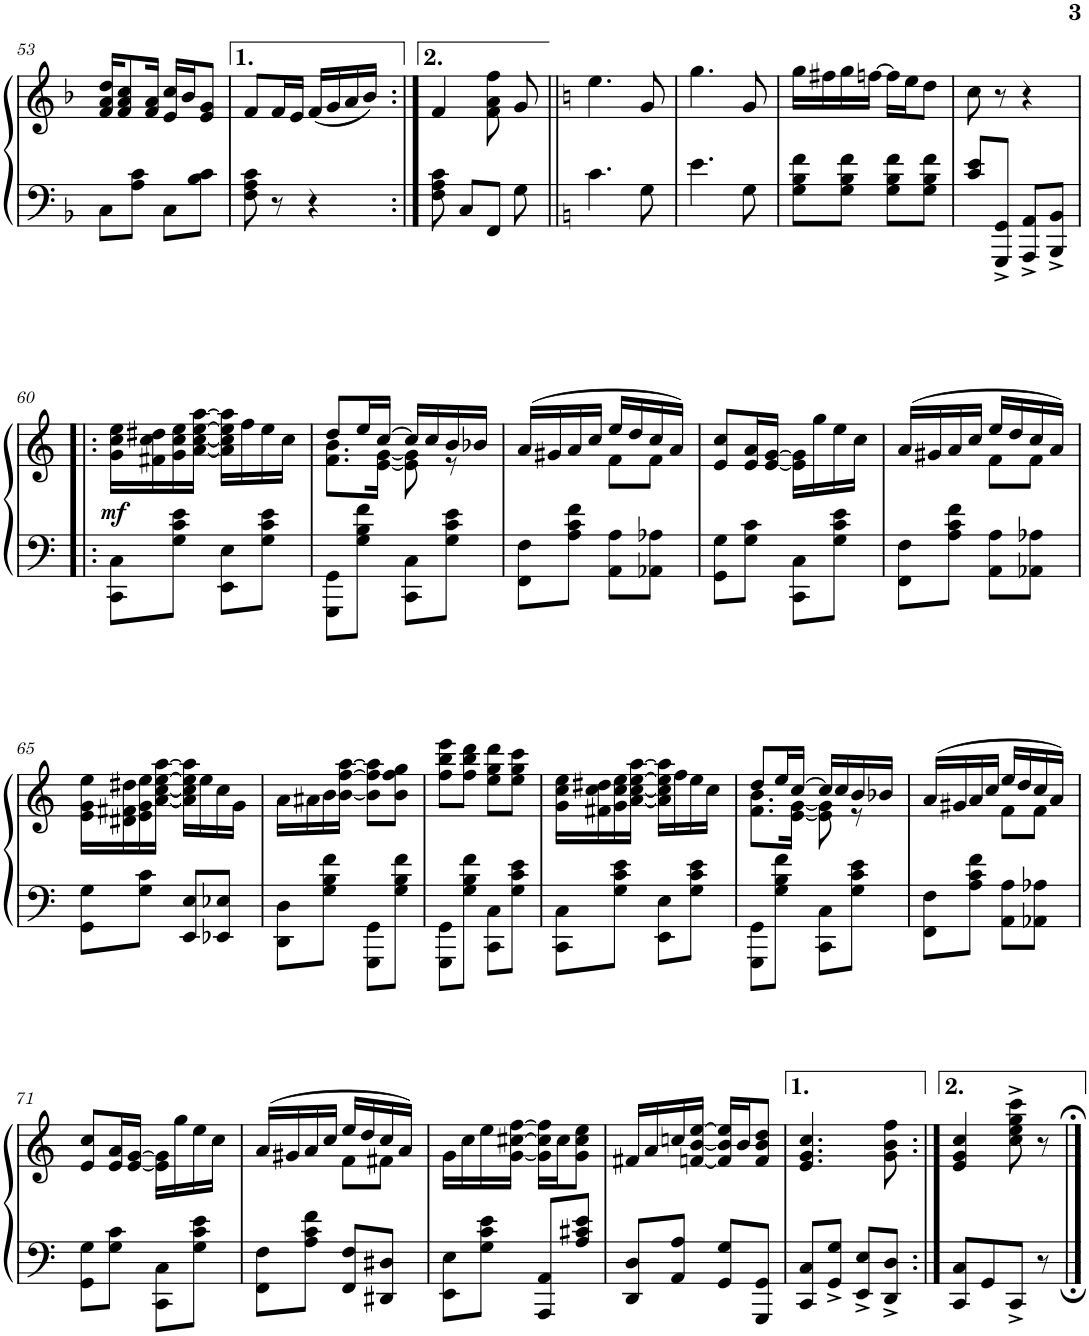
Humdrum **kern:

**kern	**kern	**dynam
*part1	*part1	*part1
*staff2	*staff1	*staff1/2
*I"Upright Piano	*	*
*I'Pno.	*	*
!!LO:PB:g=z
*clefF4	*clefG2	*
*k[b-]	*k[b-]	*
*M2/4	*M2/4	*
=53	=53	=53
8C\L	16f/ 16a/ 16dd/KL	.
.	8f/ 8a/ 8cc/	.
8A\ 8c\J	.	.
.	16f/ 16a/Jk	.
8C\L	16e/ 16cc/LL	.
.	16b-/J	.
8B-\ 8c\J	8e/ 8g/J	.
=54	=54	=54
8F\ 8A\ 8c\	8f/L	.
8r	16f/L	.
.	16e/JJ	.
4r	(16f/LL	.
.	16g/	.
.	16a/	.
.	16b-/JJ)	.
=55:|!	=55:|!	=55:|!
8F\ 8A\ 8c\	4f/	.
8C/L	.	.
8FF/J	8f\ 8a\ 8ff\	.
8G\	8g/	.
=56||	=56||	=56||
*k[]	*k[]	*
4.c\	4.ee\	.
8G\	8g/	.
=57	=57	=57
4.e\	4.gg\	.
8G\	8g/	.
=58	=58	=58
8G\ 8B\ 8f\L	16gg\LL	.
.	16ff#X\	.
8G\ 8B\ 8f\J	16gg\	.
.	[16ffn\JJ	.
8G\ 8B\ 8f\L	16ff\LL]	.
.	16ee\J	.
8G\ 8B\ 8f\J	8dd\J	.
=59	=59	=59
8c/ 8e/L	8cc\	.
8GGG/^ 8GG/^J	8r	.
8AAA/^ 8AA/^L	4r	.
8BBB/^ 8BB/^J	.	.
!!LO:LB:g=z
=60!|:	=60!|:	=60!|:
!	!	!LO:DY:b
8CC\ 8C\L	16g\ 16cc\ 16ee\LL	mf
.	16f#X\ 16cc\ 16dd#X\	.
8G\ 8c\ 8e\J	16g\ 16cc\ 16ee\	.
.	[16a\ [16cc\ [16ee\ [16aa\JJ	.
8EE\ 8E\L	16a\] 16cc\] 16ee\] 16aa\]LL	.
.	16ff\	.
8G\ 8c\ 8e\J	16ee\	.
.	16cc\JJ	.
=61	=61	=61
*	*^	*
8GGG\ 8GG\L	8dd/L	8.f\ 8.b\L	.
8G\ 8B\ 8f\J	16ee/L	.	.
.	[16cc/JJ	[16e\ [16g\Jk	.
8CC\ 8C\L	16cc/LL]	8e\] 8g\]	.
.	16cc/	.	.
8G\ 8c\ 8e\J	16b/	8r	.
.	16b-X/JJ	.	.
=62	=62	=62	=62
8FF\ 8F\L	(16a/LL	4ryy	.
.	16g#X/	.	.
8A\ 8c\ 8f\J	16a/	.	.
.	16cc/JJ	.	.
8AA\ 8A\L	16ee/LL	8f\L	.
.	16dd/	.	.
8AA-X\ 8A-X\J	16cc/	8f\J	.
.	16a/JJ)	.	.
*	*v	*v	*
=63	=63	=63
8GG\ 8G\L	8e/ 8cc/L	.
8G\ 8c\J	16e/ 16a/L	.
.	[16e/ [16g/JJ	.
8CC\ 8C\L	16e\] 16g\]LL	.
.	16gg\	.
8G\ 8c\ 8e\J	16ee\	.
.	16cc\JJ	.
=64	=64	=64
*	*^	*
8FF\ 8F\L	(16a/LL	4ryy	.
.	16g#X/	.	.
8A\ 8c\ 8f\J	16a/	.	.
.	16cc/JJ	.	.
8AA\ 8A\L	16ee/LL	8f\L	.
.	16dd/	.	.
8AA-X\ 8A-X\J	16cc/	8f\J	.
.	16a/JJ)	.	.
*	*v	*v	*
!!LO:LB:g=z
=65	=65	=65
8GG\ 8G\L	16e\ 16g\ 16ee\LL	.
.	16d#X\ 16f#X\ 16dd#X\	.
8G\ 8c\J	16e\ 16g\ 16ee\	.
.	[16a\ [16cc\ [16ee\ [16aa\JJ	.
8EE/ 8E/L	16a\] 16cc\] 16ee\] 16aa\]LL	.
.	16ee\	.
8EE-X/ 8E-X/J	16cc\	.
.	16g\JJ	.
=66	=66	=66
8DD\ 8D\L	16a\LL	.
.	16a#X\	.
8G\ 8B\ 8f\J	16b\	.
.	[16b\ [16ff\ [16aa\JJ	.
8GGG\ 8GG\L	8b\] 8ff\] 8aa\]L	.
8G\ 8B\ 8f\J	8b\ 8ff\ 8gg\J	.
=67	=67	=67
8GGG\ 8GG\L	8ff\ 8bb\ 8eee\L	.
8G\ 8B\ 8f\J	8ff\ 8bb\ 8ddd\J	.
8CC\ 8C\L	8ee\ 8gg\ 8ddd\L	.
8G\ 8c\ 8e\J	8ee\ 8gg\ 8ccc\J	.
=68	=68	=68
8CC\ 8C\L	16g\ 16cc\ 16ee\LL	.
.	16f#X\ 16cc\ 16dd#X\	.
8G\ 8c\ 8e\J	16g\ 16cc\ 16ee\	.
.	[16a\ [16cc\ [16ee\ [16aa\JJ	.
8EE\ 8E\L	16a\] 16cc\] 16ee\] 16aa\]LL	.
.	16ff\	.
8G\ 8c\ 8e\J	16ee\	.
.	16cc\JJ	.
=69	=69	=69
*	*^	*
8GGG\ 8GG\L	8dd/L	8.f\ 8.b\L	.
8G\ 8B\ 8f\J	16ee/L	.	.
.	[16cc/JJ	[16e\ [16g\Jk	.
8CC\ 8C\L	16cc/LL]	8e\] 8g\]	.
.	16cc/	.	.
8G\ 8c\ 8e\J	16b/	8r	.
.	16b-X/JJ	.	.
=70	=70	=70	=70
8FF\ 8F\L	(16a/LL	4ryy	.
.	16g#X/	.	.
8A\ 8c\ 8f\J	16a/	.	.
.	16cc/JJ	.	.
8AA\ 8A\L	16ee/LL	8f\L	.
.	16dd/	.	.
8AA-X\ 8A-X\J	16cc/	8f\J	.
.	16a/JJ)	.	.
*	*v	*v	*
!!LO:LB:g=z
=71	=71	=71
8GG\ 8G\L	8e/ 8cc/L	.
8G\ 8c\J	16e/ 16a/L	.
.	[16e/ [16g/JJ	.
8CC\ 8C\L	16e\] 16g\]LL	.
.	16gg\	.
8G\ 8c\ 8e\J	16ee\	.
.	16cc\JJ	.
=72	=72	=72
*	*^	*
8FF\ 8F\L	(16a/LL	4ryy	.
.	16g#X/	.	.
8A\ 8c\ 8f\J	16a/	.	.
.	16cc/JJ	.	.
8FF/ 8F/L	16ee/LL	8f\L	.
.	16dd/	.	.
8DD#X/ 8D#X/J	16cc/	8f#X\J	.
.	16a/JJ)	.	.
*	*v	*v	*
=73	=73	=73
8EE\ 8E\L	16g\LL	.
.	16cc\	.
8G\ 8c\ 8e\J	16ee\	.
.	[16g\ [16cc#X\ [16ff\JJ	.
8AAA/ 8AA/L	16g\] 16cc#\] 16ff\]LL	.
.	16cc#\J	.
8A/ 8c#X/ 8e/J	8g\ 8cc#\ 8ee\J	.
=74	=74	=74
8DD/ 8D/L	16f#X/LL	.
.	16a/	.
8AA/ 8A/J	16ccn/	.
.	[16fn/ [16b/ [16ee/JJ	.
8GG/ 8G/L	16f/] 16b/] 16ee/]LL	.
.	16b/J	.
8GGG/ 8GG/J	8f/ 8b/ 8dd/J	.
=75	=75	=75
8CC/ 8C/L	4.e/ 4.g/ 4.cc/	.
8GG/^ 8G/^J	.	.
8EE/^ 8E/^L	.	.
8DD/^ 8D/^J	8g\ 8b\ 8ff\	.
=76:|!	=76:|!	=76:|!
8CC/ 8C/L	4e/ 4g/ 4cc/	.
8GG/	.	.
8CC^/J	8cc\^ 8ee\^ 8gg\^ 8ccc\^	.
8r	8r	.
==	==	==
*-	*-	*-
